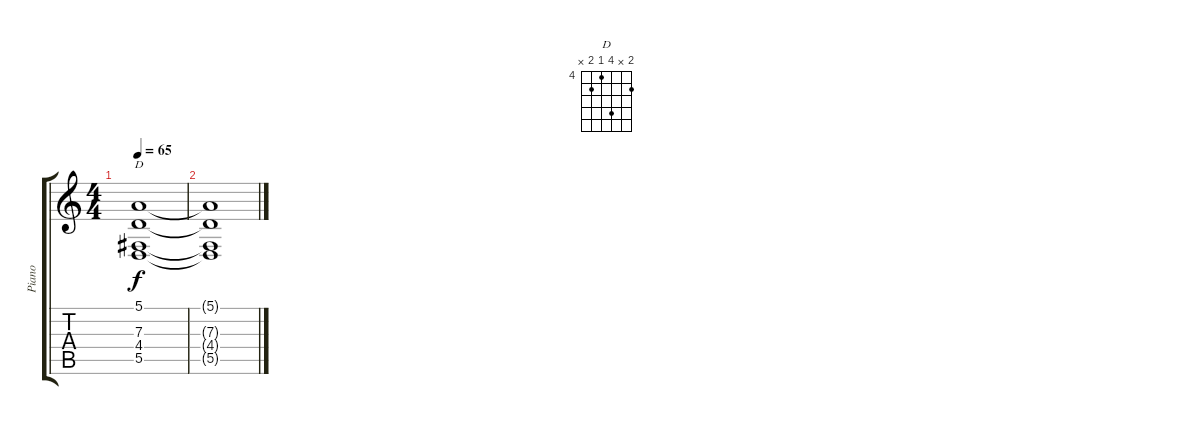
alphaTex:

\track ("Piano" "Piano") {instrument acousticgrandpiano}
\staff {score tabs}
\tuning (E4 B3 G3 D3 A2 E2) {hide}
\chord ("D" 5 x 7 4 5 x) {firstfret 4}
\ts (4 4)
\tempo 65
\clef g2
\ks c
(5.1 7.3 4.4 5.5).1{ch "D" dy f} |
(5.1{t} 7.3{t} 4.4{t} 5.5{t}).1{volume 0}
